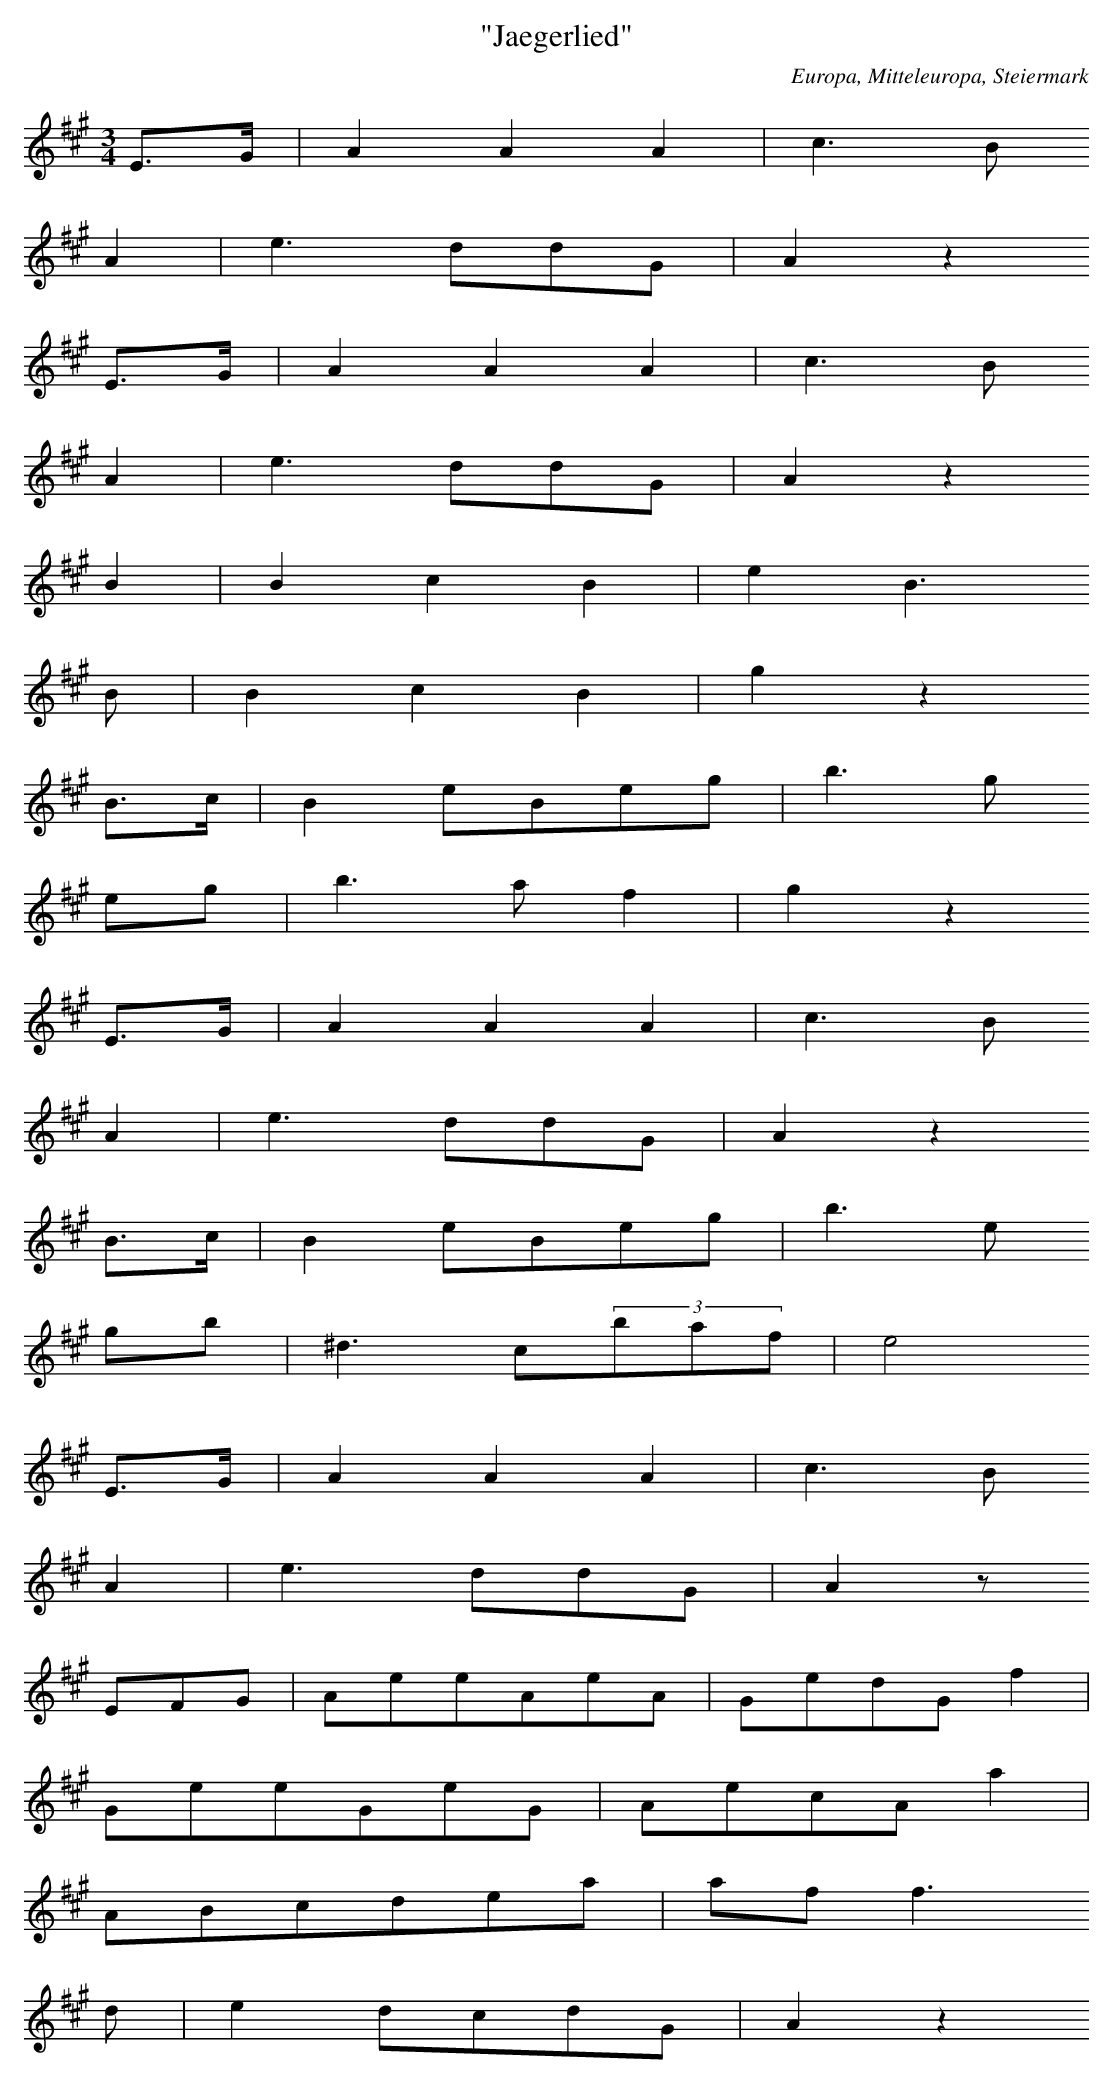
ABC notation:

X:1
T: "Jaegerlied"
O: Europa, Mitteleuropa, Steiermark
M: 3/4
L: 1/16
K: A
E3G | A4A4A4 | c6B2
A4 | e6d2d2G2 | A4z4
E3G | A4A4A4 | c6B2
A4 | e6d2d2G2 | A4z4
B4 | B4c4B4 | e4B6
B2 | B4c4B4 | g4z4
B3c | B4e2B2e2g2 | b6g2
e2g2 | b6a2f4 | g4z4
E3G | A4A4A4 | c6B2
A4 | e6d2d2G2 | A4z4
B3c | B4e2B2e2g2 | b6e2
g2b2 | ^d6c2(3b2a2f2 | e8
E3G | A4A4A4 | c6B2
A4 | e6d2d2G2 | A4z2
E2F2G2 | A2e2e2A2e2A2 | G2e2d2G2f4 |
G2e2e2G2e2G2 | A2e2c2A2a4 |
A2B2c2d2e2a2 | a2f2f6
d2 | e4d2c2d2G2 | A4z4
